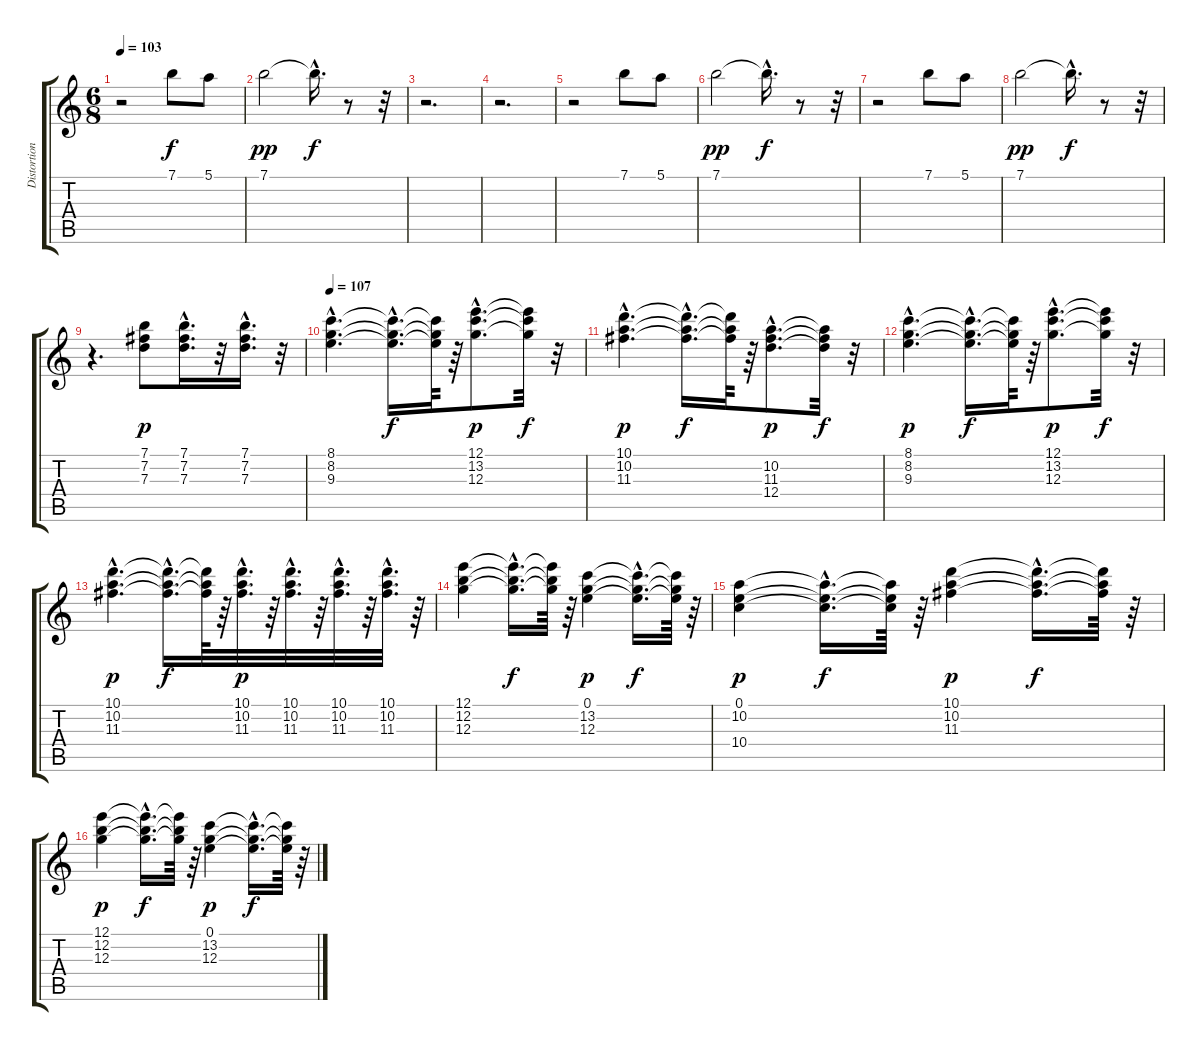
\track ("Distortion" "Distortion") {instrument distortionguitar}
\staff {score tabs}
\tuning (E4 B3 G3 D3 A2 E2) {hide}
\ts (6 8)
\tempo 103
\clef g2
\ks c
r.2{dy f} 7.1.8 5.1.8 |
7.1.2{dy pp} 7.1{hac t}.16{d dy f} r.8 r.32 |
r.2{d} |
r.2{d} |
r.2 7.1.8 5.1.8 |
7.1.2{dy pp} 7.1{hac t}.16{d dy f} r.8 r.32 |
r.2 7.1.8 5.1.8 |
7.1.2{dy pp} 7.1{hac t}.16{d dy f} r.8 r.32 |
r.4{d} (7.1 7.2 7.3).8{dy p} (7.1{hac} 7.2{hac} 7.3{hac}).16{d} r.32 (7.1{hac} 7.2{hac} 7.3{hac}).16{d} r.32 |
\tempo 107
(8.1{hac} 8.2{hac} 9.3{hac}).4{d} (8.1{hac t} 8.2{hac t} 9.3{hac t}).16{d dy f} (8.1{t} 8.2{t} 9.3{t}).64 r.64 (12.1{hac} 13.2{hac} 12.3{hac}).8{d dy p} (12.1{t} 13.2{t} 12.3{t}).32{dy f} r.32 |
(10.1{hac} 10.2{hac} 11.3{hac}).4{d dy p} (10.1{hac t} 10.2{hac t} 11.3{hac t}).16{d dy f} (10.1{t} 10.2{t} 11.3{t}).64 r.64 (10.2{hac} 11.3{hac} 12.4{hac}).8{d dy p} (10.2{t} 11.3{t} 12.4{t}).32{dy f} r.32 |
(8.1{hac} 8.2{hac} 9.3{hac}).4{d dy p} (8.1{hac t} 8.2{hac t} 9.3{hac t}).16{d dy f} (8.1{t} 8.2{t} 9.3{t}).64 r.64 (12.1{hac} 13.2{hac} 12.3{hac}).8{d dy p} (12.1{t} 13.2{t} 12.3{t}).32{dy f} r.32 |
(10.1{hac} 10.2{hac} 11.3{hac}).4{d dy p} (10.1{hac t} 10.2{hac t} 11.3{hac t}).16{d dy f} (10.1{t} 10.2{t} 11.3{t}).64 r.64 (10.1{hac} 10.2{hac} 11.3{hac}).32{d dy p} r.64 (10.1{hac} 10.2{hac} 11.3{hac}).32{d} r.64 (10.1{hac} 10.2{hac} 11.3{hac}).32{d} r.64 (10.1{hac} 10.2{hac} 11.3{hac}).32{d} r.64 |
(12.1 12.2 12.3).4 (12.1{hac t} 12.2{hac t} 12.3{hac t}).16{d dy f} (12.1{t} 12.2{t} 12.3{t}).64 r.64 (0.1 13.2 12.3).4{dy p} (0.1{hac t} 13.2{hac t} 12.3{hac t}).16{d dy f} (0.1{t} 13.2{t} 12.3{t}).64 r.64 |
(0.1 10.2 10.4).4{dy p} (0.1{hac t} 10.2{hac t} 10.4{hac t}).16{d dy f} (0.1{t} 10.2{t} 10.4{t}).64 r.64 (10.1 10.2 11.3).4{dy p} (10.1{hac t} 10.2{hac t} 11.3{hac t}).16{d dy f} (10.1{t} 10.2{t} 11.3{t}).64 r.64 |
(12.1 12.2 12.3).4{dy p} (12.1{hac t} 12.2{hac t} 12.3{hac t}).16{d dy f} (12.1{t} 12.2{t} 12.3{t}).64 r.64 (0.1 13.2 12.3).4{dy p} (0.1{hac t} 13.2{hac t} 12.3{hac t}).16{d dy f} (0.1{t} 13.2{t} 12.3{t}).64 r.64
